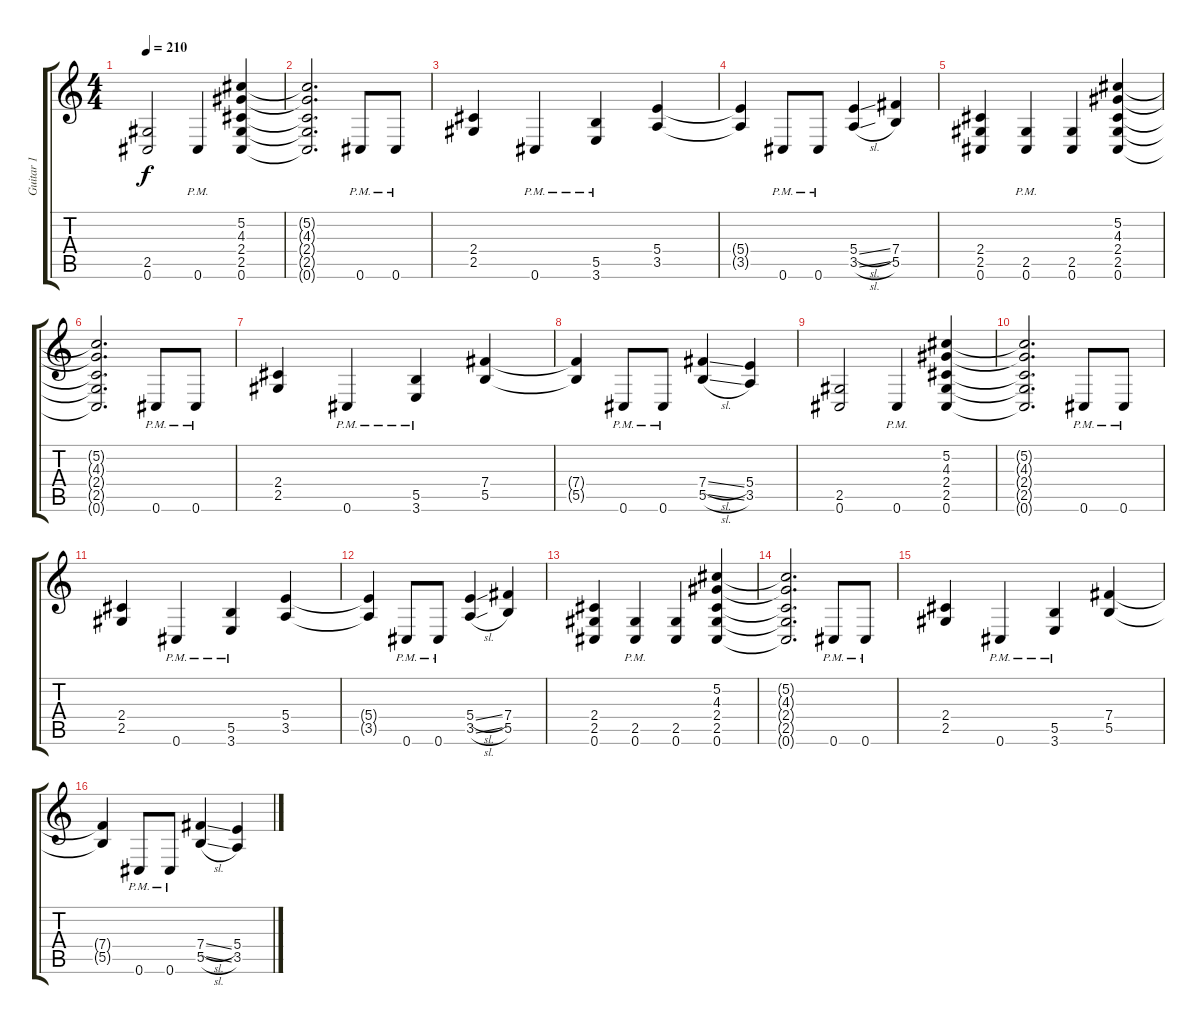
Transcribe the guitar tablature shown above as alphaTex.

\track ("Guitar 1" "Guitar 1") {instrument distortionguitar}
\staff {score tabs}
\tuning (Db4 Ab3 E3 B2 Gb2 Db2) {hide}
\ts (4 4)
\tempo 210
\clef g2
\ks c
(2.5 0.6).2{dy f instrument distortionguitar} 0.6{pm}.4 (5.2 4.3 2.4 2.5 0.6).4 |
(5.2{t} 4.3{t} 2.4{t} 2.5{t} 0.6{t}).2{d} 0.6{pm}.8 0.6{pm}.8 |
(2.4 2.5).4 0.6{pm}.4 (5.5{pm} 3.6{pm}).4 (5.4 3.5).4 |
(5.4{t} 3.5{t}).4 0.6{pm}.8 0.6{pm}.8 (5.4{sl} 3.5{sl}).4 (7.4 5.5).4 |
(2.4 2.5 0.6).4 (2.5{pm} 0.6{pm}).4 (2.5 0.6).4 (5.2 4.3 2.4 2.5 0.6).4 |
(5.2{t} 4.3{t} 2.4{t} 2.5{t} 0.6{t}).2{d} 0.6{pm}.8 0.6{pm}.8 |
(2.4 2.5).4 0.6{pm}.4 (5.5{pm} 3.6{pm}).4 (7.4 5.5).4 |
(7.4{t} 5.5{t}).4 0.6{pm}.8 0.6{pm}.8 (7.4{sl} 5.5{sl}).4 (5.4 3.5).4 |
(2.5 0.6).2 0.6{pm}.4 (5.2 4.3 2.4 2.5 0.6).4 |
(5.2{t} 4.3{t} 2.4{t} 2.5{t} 0.6{t}).2{d} 0.6{pm}.8 0.6{pm}.8 |
(2.4 2.5).4 0.6{pm}.4 (5.5{pm} 3.6{pm}).4 (5.4 3.5).4 |
(5.4{t} 3.5{t}).4 0.6{pm}.8 0.6{pm}.8 (5.4{sl} 3.5{sl}).4 (7.4 5.5).4 |
(2.4 2.5 0.6).4 (2.5{pm} 0.6{pm}).4 (2.5 0.6).4 (5.2 4.3 2.4 2.5 0.6).4 |
(5.2{t} 4.3{t} 2.4{t} 2.5{t} 0.6{t}).2{d} 0.6{pm}.8 0.6{pm}.8 |
(2.4 2.5).4 0.6{pm}.4 (5.5{pm} 3.6{pm}).4 (7.4 5.5).4 |
(7.4{t} 5.5{t}).4 0.6{pm}.8 0.6{pm}.8 (7.4{sl} 5.5{sl}).4 (5.4 3.5).4
